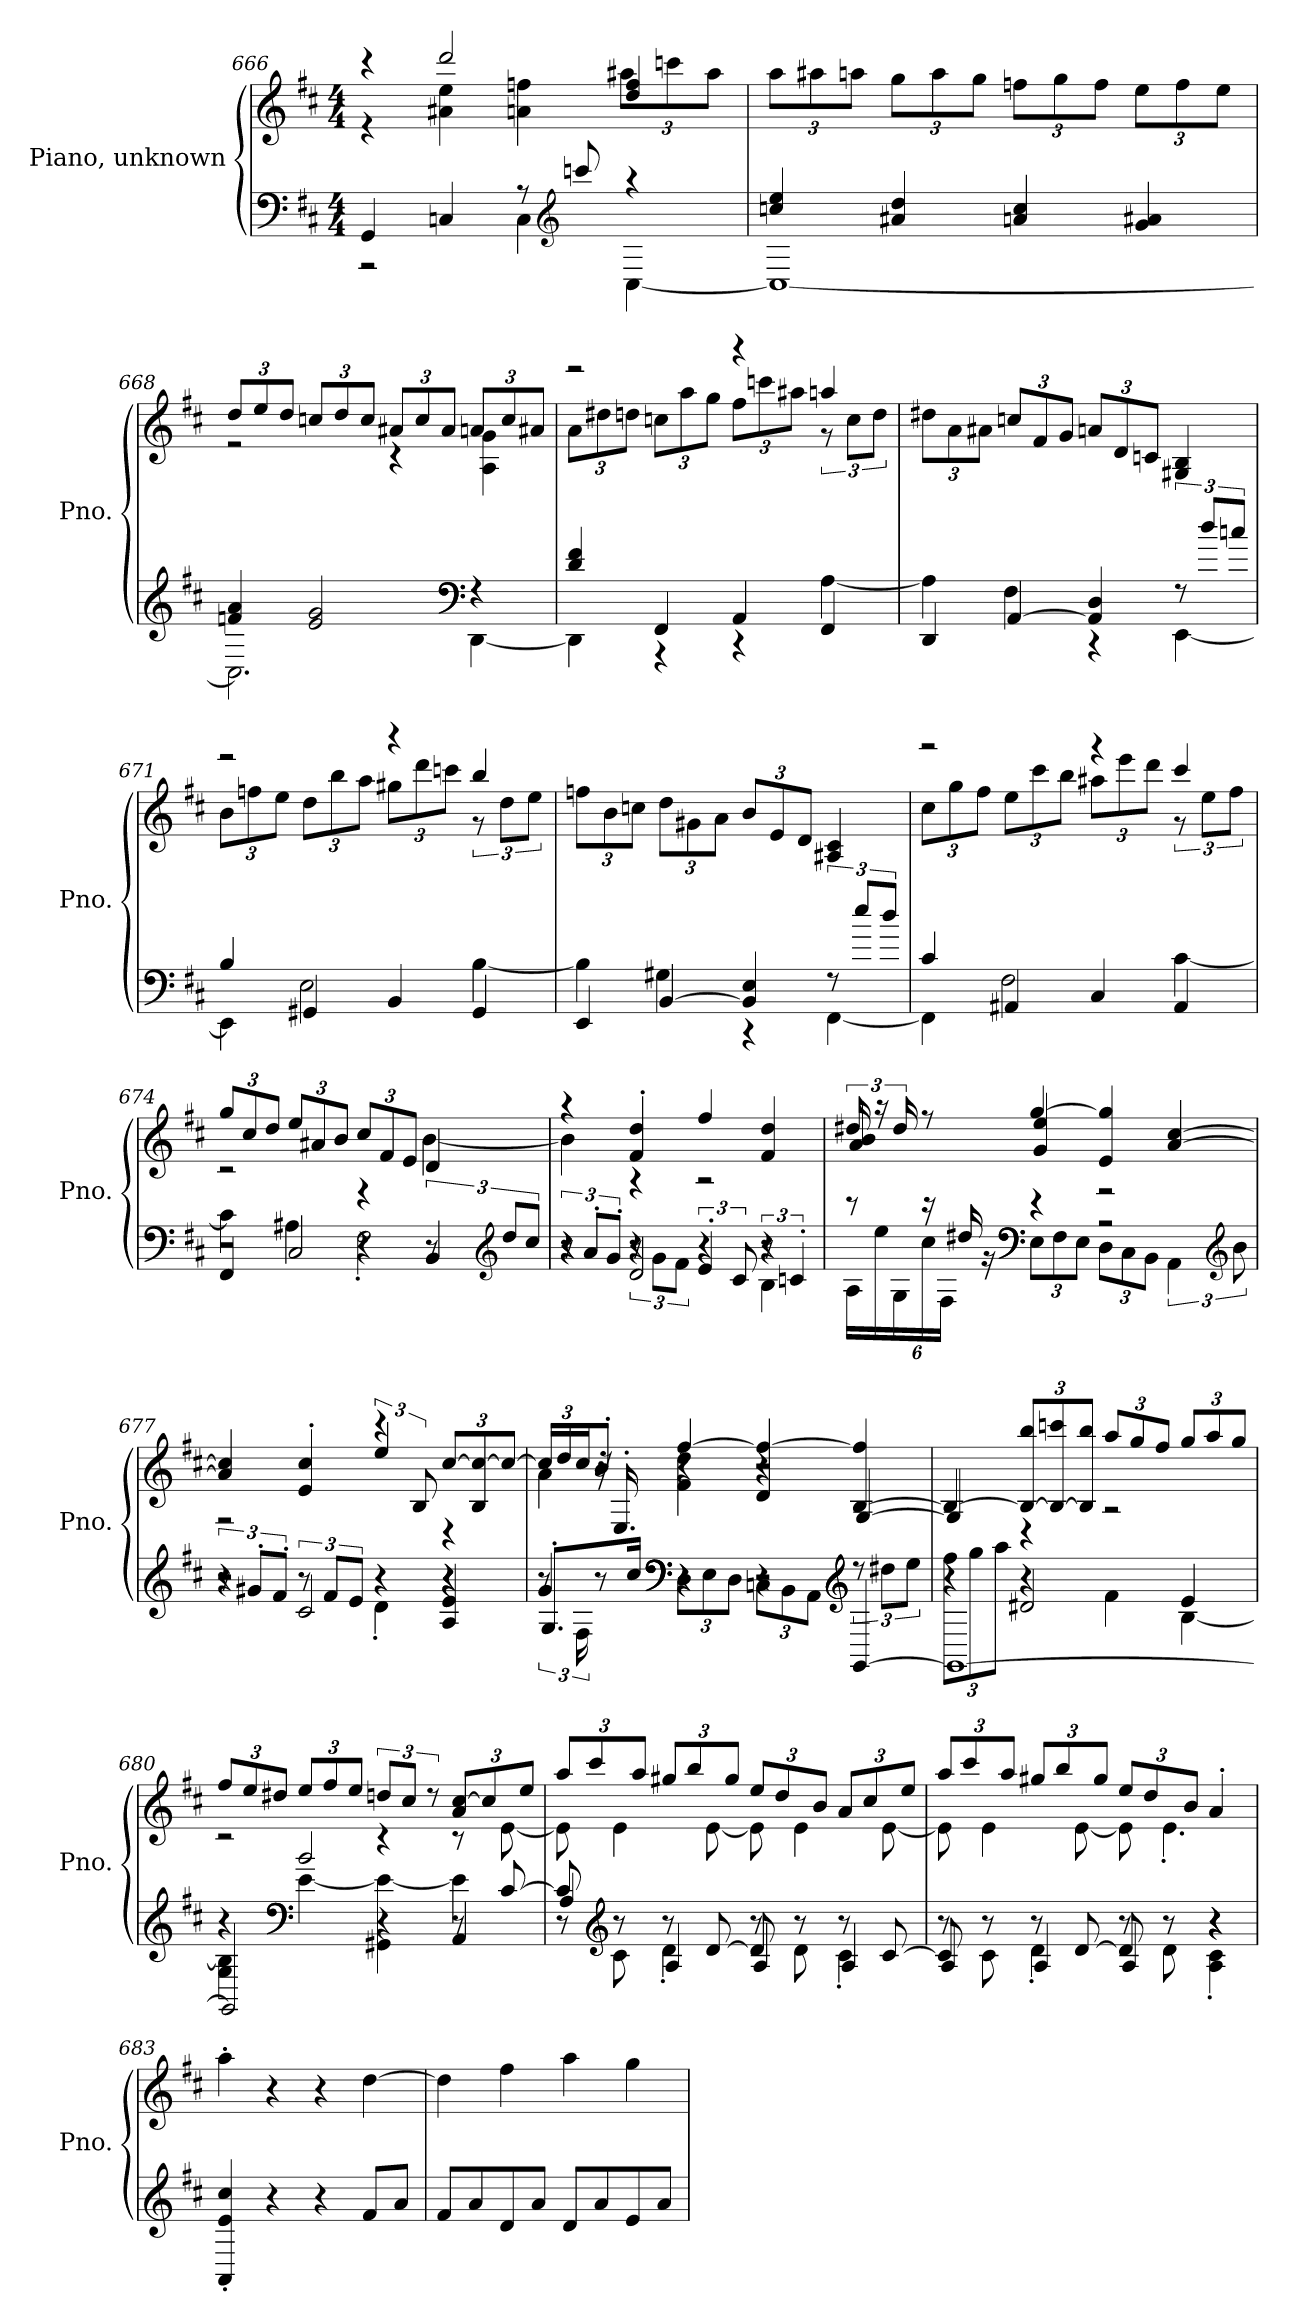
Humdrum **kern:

**kern	**kern
*part1	*part1
*staff2	*staff1
*I"Piano, unknown	*
*I'Pno.	*
*clefF4	*clefG2
*k[f#c#]	*k[f#c#]
*M4/4	*M4/4
=666	=666
*^	*^
4GG/	2r	4r	4r
4Cn/	.	2ddd/	4a#X\ 4ee\
8r	4C\	.	4an\ 4ffn\
*clefG2	*	*	*
8cccn/	.	.	.
*	*	*	*Xbrackettup
4r	[4C\	4dd/ 4ff/	12aa#X\L
.	.	.	12cccn\
.	.	.	12aa#\J
*	*	*v	*v
=667	=667	=667
4ccn/ 4ee/	1C_	12aa\L
.	.	12aa#X\
.	.	12aan\J
4a#X/ 4dd/	.	12gg\L
.	.	12aa\
.	.	12gg\J
4an/ 4cc/	.	12ffn\L
.	.	12gg\
.	.	12ff\J
4g/ 4a#X/	.	12ee\L
.	.	12ff\
.	.	12ee\J
!!LO:LB:g=z
=668	=668	=668
*	*	*^
4fn/ 4a/	2.C\]	12dd/L	2r
.	.	12ee/	.
.	.	12dd/J	.
2e/ 2g/	.	12ccn/L	.
.	.	12dd/	.
.	.	12cc/J	.
.	.	12a#X/L	4r
.	.	12cc/	.
.	.	12a#/J	.
*clefF4	*	*	*
4r	[4DD\	12an/L	4A\ 4g\
.	.	12cc/	.
.	.	12a#X/J	.
=669	=669	=669	=669
4d/ 4f#/	4DD\]	2r	12a\L
.	.	.	12dd#X\
.	.	.	12ddn\J
4FF#/	4r	.	12ccn\L
.	.	.	12aa\
.	.	.	12gg\J
4AA/	4r	4r	12ff#\L
.	.	.	12cccn\
.	.	.	12aa#X\J
*	*	*	*brackettup
4FF#/	[4A\	4aan/	12r
.	.	.	12cc\L
.	.	.	12dd\J
*	*	*v	*v
!!LO:LB:g=z
=670	=670	=670
*	*	*Xbrackettup
4DD/	4A\]	12dd#X\L
.	.	12a\
.	.	12a#X\J
[4AA/	4F#\	12ccn/L
.	.	12f#/
.	.	12g/J
4AA/] 4D/	4r	12an/L
.	.	12d/
.	.	12cn/J
12r	[4EE\	4G#X/ 4B/
12dd/L	.	.
12ccn/J	.	.
=671	=671	=671
*	*	*^
4B/	4EE\]	2r	12b\L
.	.	.	12ffn\
.	.	.	12ee\J
4GG#X/	2E\	.	12dd\L
.	.	.	12bb\
.	.	.	12aa\J
4BB/	.	4r	12gg#X\L
.	.	.	12ddd\
.	.	.	12cccn\J
*	*	*	*brackettup
4GG#/	[4B\	4bb/	12r
.	.	.	12dd\L
.	.	.	12ee\J
*	*	*v	*v
!!LO:LB:g=z
=672	=672	=672
*	*	*Xbrackettup
4EE/	4B\]	12ffn\L
.	.	12b\
.	.	12ccn\J
[4BB/	4G#X\	12dd\L
.	.	12g#X\
.	.	12a\J
4BB/] 4E/	4r	12b/L
.	.	12e/
.	.	12d/J
12r	[4FF#\	4A#X/ 4c#/
12ee/L	.	.
12dd/J	.	.
=673	=673	=673
*	*	*^
4c#/	4FF#\]	2r	12cc#\L
.	.	.	12gg\
.	.	.	12ff#\J
4AA#X/	2F#\	.	12ee\L
.	.	.	12ccc#\
.	.	.	12bb\J
4C#/	.	4r	12aa#X\L
.	.	.	12eee\
.	.	.	12ddd\J
*	*	*	*brackettup
4AA#/	[4c#\	4ccc#/	12r
.	.	.	12ee\L
.	.	.	12ff#\J
=674	=674	=674	=674
*	*^	*	*
*	*	*	*Xbrackettup	*
4FF#/	4c#\]	2r	12gg/L	2r
.	.	.	12cc#/	.
.	.	.	12dd/J	.
2C#/	4A#X\	.	12ee/L	.
.	.	.	12a#X/	.
.	.	.	12b/J	.
.	2F#'\	4r	12cc#/L	4r
.	.	.	12f#/	.
.	.	.	12e/J	.
12r	.	4BB/	4d/	[4b\
*clefG2	*	*	*	*
12dd/L	.	.	.	.
12cc#/J	.	.	.	.
!!LO:PB:g=z	!!
=675	=675	=675	=675	=675
12r	4r	4r	4r	4b\]
12a'/L	.	.	.	.
12g'/J	.	.	.	.
4r	12r	2d/	4f#/' 4dd/'	4r
.	12g\L	.	.	.
.	12f#\J	.	.	.
6e'/	4r	.	4ff#/	2r
12c#/	.	.	.	.
12r	4B\	4r	4f#/ 4dd/	.
6cn'/	.	.	.	.
*	*v	*v	*	*
=676	=676	=676	=676
*	*Xbrackettup	*brackettup	*
8r	24A\LL	24dd#X/	4a/ 4b/
.	24ee\	24r	.
.	24G\	24dd#/	.
*	*brackettup	*	*
16r	24cc#\	8r	.
.	24F#\JJ	.	.
16dd#X/	.	.	.
.	24r	.	.
*clefF4	*	*	*
*	*Xbrackettup	*	*
4r	12E\L	[4gg/	4g/ 4ee/
.	12F#\	.	.
.	12E\J	.	.
2r	12D\L	4e/ 4gg/]	2r
.	12C#\	.	.
.	12BB\J	.	.
*	*brackettup	*	*
.	6AA\	[4a/ [4cc#/	.
*clefG2	*	*	*
.	12b\	.	.
!!LO:LB:g=z	!!
=677	=677	=677	=677
*	*^	*	*
12r	2r	4r	4a/] 4cc#/]	2r
12g#X'/L	.	.	.	.
12f#'/J	.	.	.	.
12r	.	2c#/	4e/' 4cc#/'	.
12f#/L	.	.	.	.
12e/J	.	.	.	.
4r	4d'\	.	6r	4ee/
.	.	.	12B/	.
*	*	*	*Xbrackettup	*
4A/ 4e/	4r	4r	[12cc#/L	4r
.	.	.	12B/ 12cc#/_	.
.	.	.	12cc#/J_	.
=678	=678	=678	=678	=678
*	*	*	*	*^
4g/	12r	8.G'/L	24cc#/LL]	4a\	8r
.	.	.	24dd/	.	.
.	24F#\	.	24cc#/J	.	.
.	8r	.	8b'/J	.	32r
.	.	.	.	.	16.E'/
.	.	16cc#/Jk	.	.	.
*clefF4	*	*	*	*	*
*	*Xbrackettup	*	*	*	*
4r	12D\L	4r	[4ff#/	4f#\ 4dd\	4r
.	12E\	.	.	.	.
.	12D\J	.	.	.	.
2r	12Cn\L	4r	4d/ 4ff#/_	2r	4r
.	12BB\	.	.	.	.
.	12AA\J	.	.	.	.
*clefG2	*	*	*	*	*
*	*brackettup	*	*	*	*
.	12r	[4GG/	[4B/ 4ff#/]	.	[4G/
.	12dd#X\L	.	.	.	.
.	12ee\J	.	.	.	.
*	*	*	*v	*v	*v
!!LO:LB:g=z
=679	=679	=679	=679
*	*Xbrackettup	*	*
*	*	*	*^
4r	12ff#\L	1GG_	4B/_	4G/]
.	12gg\	.	.	.
.	12aa\J	.	.	.
2d#X/	4r	.	12B/_ 12bb/L	4r
.	.	.	12B/_ 12cccn/	.
.	.	.	12B/] 12bb/J	.
.	4f#\	.	12aa/L	2r
.	.	.	12gg/	.
.	.	.	12ff#/J	.
4e/	[4B\	.	12gg/L	.
.	.	.	12aa/	.
.	.	.	12gg/J	.
=680	=680	=680	=680	=680
4r	4G\ 4B\]	2GG/]	12ff#/L	2r
.	.	.	12ee/	.
.	.	.	12dd#X/J	.
*clefF4	*	*	*	*
2b/	[4e\	.	12ee/L	.
.	.	.	12ff#/	.
.	.	.	12ee/J	.
*	*	*	*brackettup	*
.	4GG#X\ 4e\_	4r	12ddn/L	4r
.	.	.	12cc#/J	.
.	.	.	12r	.
*	*	*	*Xbrackettup	*
8r	4e\]	4AA/	12a/ [12cc#/L	8r
.	.	.	12cc#/]	.
[8c#/	.	.	.	[8e\
.	.	.	12ee/J	.
!!LO:LB:g=z	!!
=681	=681	=681	=681	=681
8c#/]	8r	4A/	12aa/L	8e\]
.	.	.	12ccc#/	.
*clefG2	*	*	*	*
8r	8c#\	.	.	4e\
.	.	.	12aa/J	.
8r	4d'\	4A/	12gg#X/L	.
.	.	.	12bb/	.
[8d/	.	.	.	[8e\
.	.	.	12gg#/J	.
8d/]	8r	4A/	12ee/L	8e\]
.	.	.	12dd/	.
8r	8d\	.	.	4e\
.	.	.	12b/J	.
8r	4c#'\	4A/	12a/L	.
.	.	.	12cc#/	.
[8c#/	.	.	.	[8e\
.	.	.	12ee/J	.
=682	=682	=682	=682	=682
8c#/]	8r	4A/	12aa/L	8e\]
.	.	.	12ccc#/	.
8r	8c#\	.	.	4e\
.	.	.	12aa/J	.
8r	4d'\	4A/	12gg#X/L	.
.	.	.	12bb/	.
[8d/	.	.	.	[8e\
.	.	.	12gg#/J	.
8d/]	8r	4A/	12ee/L	8e\]
.	.	.	12dd/	.
8r	8d\	.	.	4.e'\
.	.	.	12b/J	.
4r	4A\' 4c#\'	4r	4a'/	.
*v	*v	*v	*	*
*	*v	*v
=683	=683
4AA/' 4e/' 4cc#/'	4aa'\
4r	4r
4r	4r
8f#/L	[4dd\
8a/J	.
!!LO:LB:g=z
=684	=684
8f#/L	4dd\]
8a/	.
8d/	4ff#\
8a/J	.
8d/L	4aa\
8a/	.
8e/	4gg\
8a/J	.
=	=
*-	*-
